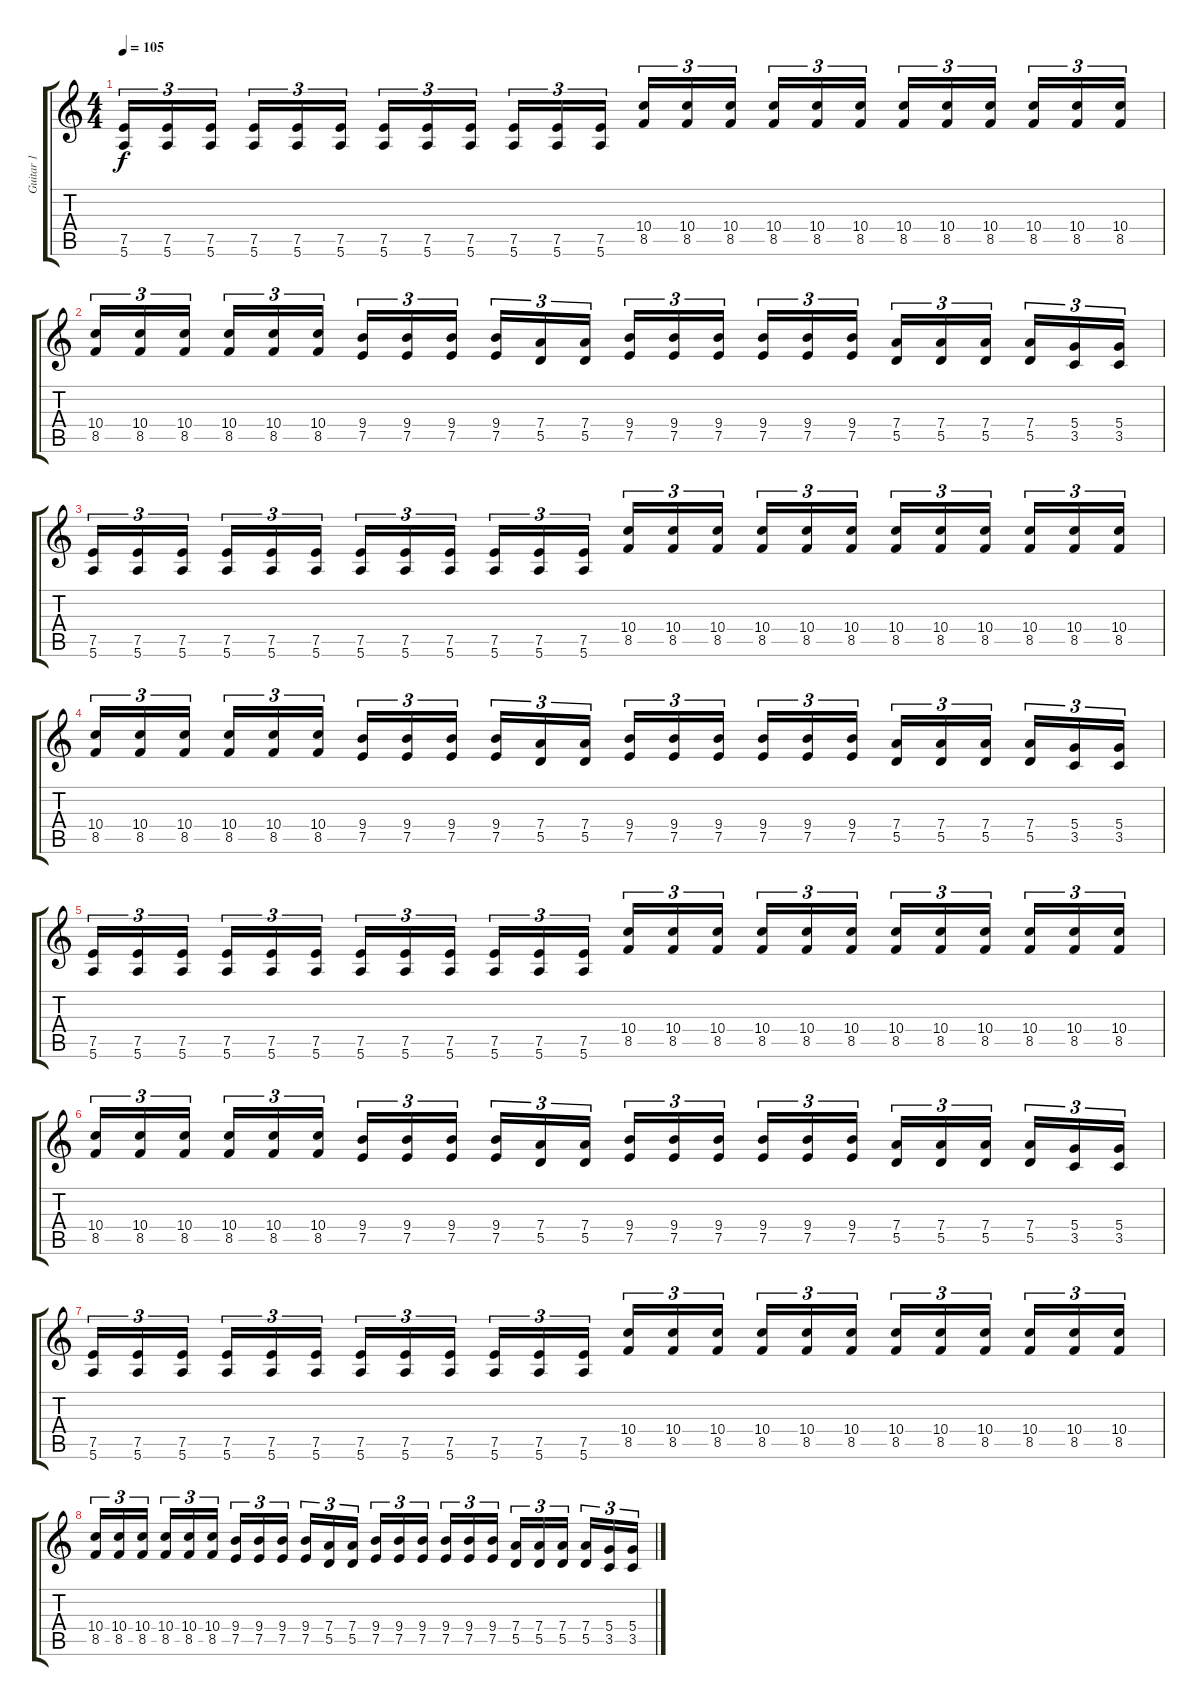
\track ("Guitar 1" "Guitar 1") {instrument overdrivenguitar}
\staff {score tabs}
\tuning (E4 B3 G3 D3 A2 E2) {hide}
\ts (4 4)
\tempo 105
\clef g2
\ks c
(7.5 5.6).16{tu (3 2) dy f} (7.5 5.6).16{tu (3 2)} (7.5 5.6).16{tu (3 2)} (7.5 5.6).16{tu (3 2)} (7.5 5.6).16{tu (3 2)} (7.5 5.6).16{tu (3 2)} (7.5 5.6).16{tu (3 2)} (7.5 5.6).16{tu (3 2)} (7.5 5.6).16{tu (3 2)} (7.5 5.6).16{tu (3 2)} (7.5 5.6).16{tu (3 2)} (7.5 5.6).16{tu (3 2)} (10.4 8.5).16{tu (3 2)} (10.4 8.5).16{tu (3 2)} (10.4 8.5).16{tu (3 2)} (10.4 8.5).16{tu (3 2)} (10.4 8.5).16{tu (3 2)} (10.4 8.5).16{tu (3 2)} (10.4 8.5).16{tu (3 2)} (10.4 8.5).16{tu (3 2)} (10.4 8.5).16{tu (3 2)} (10.4 8.5).16{tu (3 2)} (10.4 8.5).16{tu (3 2)} (10.4 8.5).16{tu (3 2)} |
(10.4 8.5).16{tu (3 2)} (10.4 8.5).16{tu (3 2)} (10.4 8.5).16{tu (3 2)} (10.4 8.5).16{tu (3 2)} (10.4 8.5).16{tu (3 2)} (10.4 8.5).16{tu (3 2)} (9.4 7.5).16{tu (3 2)} (9.4 7.5).16{tu (3 2)} (9.4 7.5).16{tu (3 2)} (9.4 7.5).16{tu (3 2)} (7.4 5.5).16{tu (3 2)} (7.4 5.5).16{tu (3 2)} (9.4 7.5).16{tu (3 2)} (9.4 7.5).16{tu (3 2)} (9.4 7.5).16{tu (3 2)} (9.4 7.5).16{tu (3 2)} (9.4 7.5).16{tu (3 2)} (9.4 7.5).16{tu (3 2)} (7.4 5.5).16{tu (3 2)} (7.4 5.5).16{tu (3 2)} (7.4 5.5).16{tu (3 2)} (7.4 5.5).16{tu (3 2)} (5.4 3.5).16{tu (3 2)} (5.4 3.5).16{tu (3 2)} |
(7.5 5.6).16{tu (3 2)} (7.5 5.6).16{tu (3 2)} (7.5 5.6).16{tu (3 2)} (7.5 5.6).16{tu (3 2)} (7.5 5.6).16{tu (3 2)} (7.5 5.6).16{tu (3 2)} (7.5 5.6).16{tu (3 2)} (7.5 5.6).16{tu (3 2)} (7.5 5.6).16{tu (3 2)} (7.5 5.6).16{tu (3 2)} (7.5 5.6).16{tu (3 2)} (7.5 5.6).16{tu (3 2)} (10.4 8.5).16{tu (3 2)} (10.4 8.5).16{tu (3 2)} (10.4 8.5).16{tu (3 2)} (10.4 8.5).16{tu (3 2)} (10.4 8.5).16{tu (3 2)} (10.4 8.5).16{tu (3 2)} (10.4 8.5).16{tu (3 2)} (10.4 8.5).16{tu (3 2)} (10.4 8.5).16{tu (3 2)} (10.4 8.5).16{tu (3 2)} (10.4 8.5).16{tu (3 2)} (10.4 8.5).16{tu (3 2)} |
(10.4 8.5).16{tu (3 2)} (10.4 8.5).16{tu (3 2)} (10.4 8.5).16{tu (3 2)} (10.4 8.5).16{tu (3 2)} (10.4 8.5).16{tu (3 2)} (10.4 8.5).16{tu (3 2)} (9.4 7.5).16{tu (3 2)} (9.4 7.5).16{tu (3 2)} (9.4 7.5).16{tu (3 2)} (9.4 7.5).16{tu (3 2)} (7.4 5.5).16{tu (3 2)} (7.4 5.5).16{tu (3 2)} (9.4 7.5).16{tu (3 2)} (9.4 7.5).16{tu (3 2)} (9.4 7.5).16{tu (3 2)} (9.4 7.5).16{tu (3 2)} (9.4 7.5).16{tu (3 2)} (9.4 7.5).16{tu (3 2)} (7.4 5.5).16{tu (3 2)} (7.4 5.5).16{tu (3 2)} (7.4 5.5).16{tu (3 2)} (7.4 5.5).16{tu (3 2)} (5.4 3.5).16{tu (3 2)} (5.4 3.5).16{tu (3 2)} |
(7.5 5.6).16{tu (3 2)} (7.5 5.6).16{tu (3 2)} (7.5 5.6).16{tu (3 2)} (7.5 5.6).16{tu (3 2)} (7.5 5.6).16{tu (3 2)} (7.5 5.6).16{tu (3 2)} (7.5 5.6).16{tu (3 2)} (7.5 5.6).16{tu (3 2)} (7.5 5.6).16{tu (3 2)} (7.5 5.6).16{tu (3 2)} (7.5 5.6).16{tu (3 2)} (7.5 5.6).16{tu (3 2)} (10.4 8.5).16{tu (3 2)} (10.4 8.5).16{tu (3 2)} (10.4 8.5).16{tu (3 2)} (10.4 8.5).16{tu (3 2)} (10.4 8.5).16{tu (3 2)} (10.4 8.5).16{tu (3 2)} (10.4 8.5).16{tu (3 2)} (10.4 8.5).16{tu (3 2)} (10.4 8.5).16{tu (3 2)} (10.4 8.5).16{tu (3 2)} (10.4 8.5).16{tu (3 2)} (10.4 8.5).16{tu (3 2)} |
(10.4 8.5).16{tu (3 2)} (10.4 8.5).16{tu (3 2)} (10.4 8.5).16{tu (3 2)} (10.4 8.5).16{tu (3 2)} (10.4 8.5).16{tu (3 2)} (10.4 8.5).16{tu (3 2)} (9.4 7.5).16{tu (3 2)} (9.4 7.5).16{tu (3 2)} (9.4 7.5).16{tu (3 2)} (9.4 7.5).16{tu (3 2)} (7.4 5.5).16{tu (3 2)} (7.4 5.5).16{tu (3 2)} (9.4 7.5).16{tu (3 2)} (9.4 7.5).16{tu (3 2)} (9.4 7.5).16{tu (3 2)} (9.4 7.5).16{tu (3 2)} (9.4 7.5).16{tu (3 2)} (9.4 7.5).16{tu (3 2)} (7.4 5.5).16{tu (3 2)} (7.4 5.5).16{tu (3 2)} (7.4 5.5).16{tu (3 2)} (7.4 5.5).16{tu (3 2)} (5.4 3.5).16{tu (3 2)} (5.4 3.5).16{tu (3 2)} |
(7.5 5.6).16{tu (3 2)} (7.5 5.6).16{tu (3 2)} (7.5 5.6).16{tu (3 2)} (7.5 5.6).16{tu (3 2)} (7.5 5.6).16{tu (3 2)} (7.5 5.6).16{tu (3 2)} (7.5 5.6).16{tu (3 2)} (7.5 5.6).16{tu (3 2)} (7.5 5.6).16{tu (3 2)} (7.5 5.6).16{tu (3 2)} (7.5 5.6).16{tu (3 2)} (7.5 5.6).16{tu (3 2)} (10.4 8.5).16{tu (3 2)} (10.4 8.5).16{tu (3 2)} (10.4 8.5).16{tu (3 2)} (10.4 8.5).16{tu (3 2)} (10.4 8.5).16{tu (3 2)} (10.4 8.5).16{tu (3 2)} (10.4 8.5).16{tu (3 2)} (10.4 8.5).16{tu (3 2)} (10.4 8.5).16{tu (3 2)} (10.4 8.5).16{tu (3 2)} (10.4 8.5).16{tu (3 2)} (10.4 8.5).16{tu (3 2)} |
(10.4 8.5).16{tu (3 2)} (10.4 8.5).16{tu (3 2)} (10.4 8.5).16{tu (3 2)} (10.4 8.5).16{tu (3 2)} (10.4 8.5).16{tu (3 2)} (10.4 8.5).16{tu (3 2)} (9.4 7.5).16{tu (3 2)} (9.4 7.5).16{tu (3 2)} (9.4 7.5).16{tu (3 2)} (9.4 7.5).16{tu (3 2)} (7.4 5.5).16{tu (3 2)} (7.4 5.5).16{tu (3 2)} (9.4 7.5).16{tu (3 2)} (9.4 7.5).16{tu (3 2)} (9.4 7.5).16{tu (3 2)} (9.4 7.5).16{tu (3 2)} (9.4 7.5).16{tu (3 2)} (9.4 7.5).16{tu (3 2)} (7.4 5.5).16{tu (3 2)} (7.4 5.5).16{tu (3 2)} (7.4 5.5).16{tu (3 2)} (7.4 5.5).16{tu (3 2)} (5.4 3.5).16{tu (3 2)} (5.4 3.5).16{tu (3 2)}
